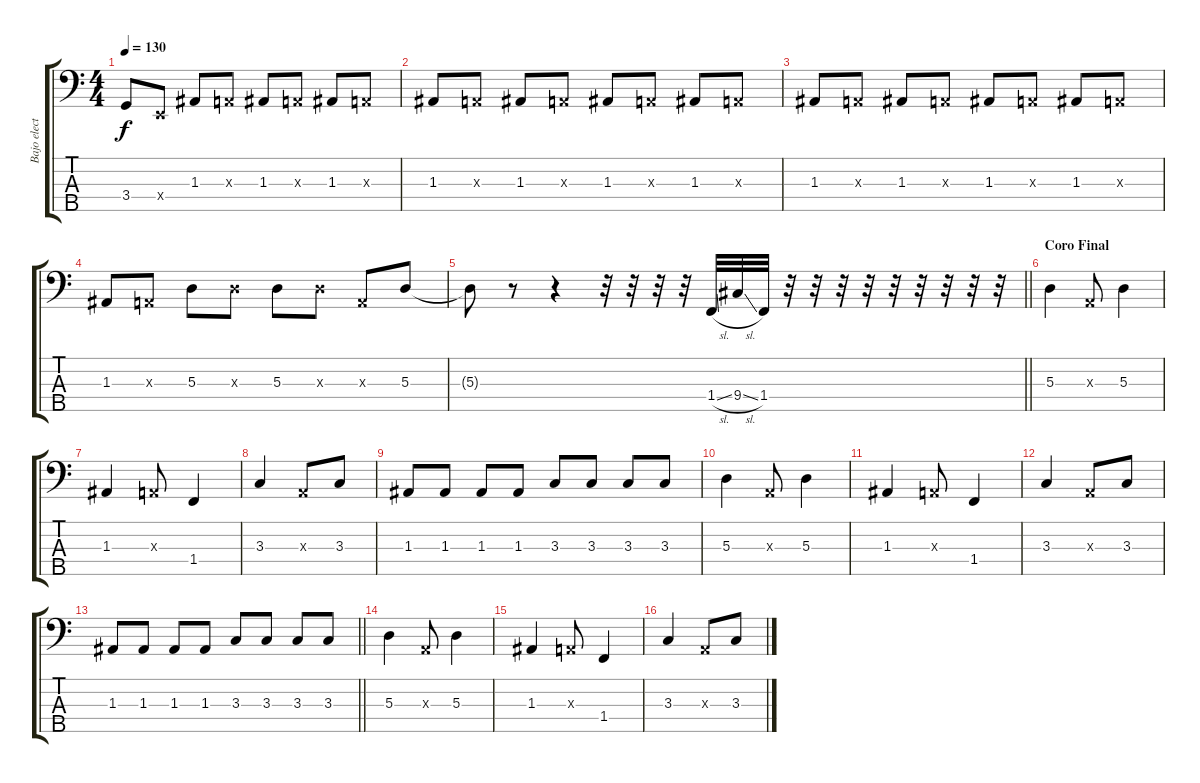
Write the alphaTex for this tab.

\track ("Bajo electrico" "Bajo elect") {instrument electricbassfinger}
\staff {score tabs}
\tuning (G2 D2 A1 E1 B0) {hide}
\ts (4 4)
\tempo 130
\clef f4
\ks c
3.4.8{dy f} 0.4{x}.8 1.3.8 0.3{x}.8 1.3.8 0.3{x}.8 1.3.8 0.3{x}.8 |
1.3.8 0.3{x}.8 1.3.8 0.3{x}.8 1.3.8 0.3{x}.8 1.3.8 0.3{x}.8 |
1.3.8 0.3{x}.8 1.3.8 0.3{x}.8 1.3.8 0.3{x}.8 1.3.8 0.3{x}.8 |
1.3.8 0.3{x}.8 5.3.8 5.3{x}.8 5.3.8 5.3{x}.8 0.3{x}.8 5.3.8 |
\barLineRight lightlight
5.3{t}.8 r.8 r.4 r.32 r.32 r.32 r.32 1.4{sl}.32 9.4{sl}.32 1.4.32 r.32 r.32 r.32 r.32 r.32 r.32 r.32 r.32 r.32 |
\section ("" "Coro Final")
5.3.4 0.3{x}.8 5.3.4 |
1.3.4 0.3{x}.8 1.4.4 |
3.3.4 0.3{x}.8 3.3.8 |
1.3.8 1.3.8 1.3.8 1.3.8 3.3.8 3.3.8 3.3.8 3.3.8 |
5.3.4 0.3{x}.8 5.3.4 |
1.3.4 0.3{x}.8 1.4.4 |
3.3.4 0.3{x}.8 3.3.8 |
\barLineRight lightlight
1.3.8 1.3.8 1.3.8 1.3.8 3.3.8 3.3.8 3.3.8 3.3.8 |
5.3.4 0.3{x}.8 5.3.4 |
1.3.4 0.3{x}.8 1.4.4 |
3.3.4 0.3{x}.8 3.3.8
